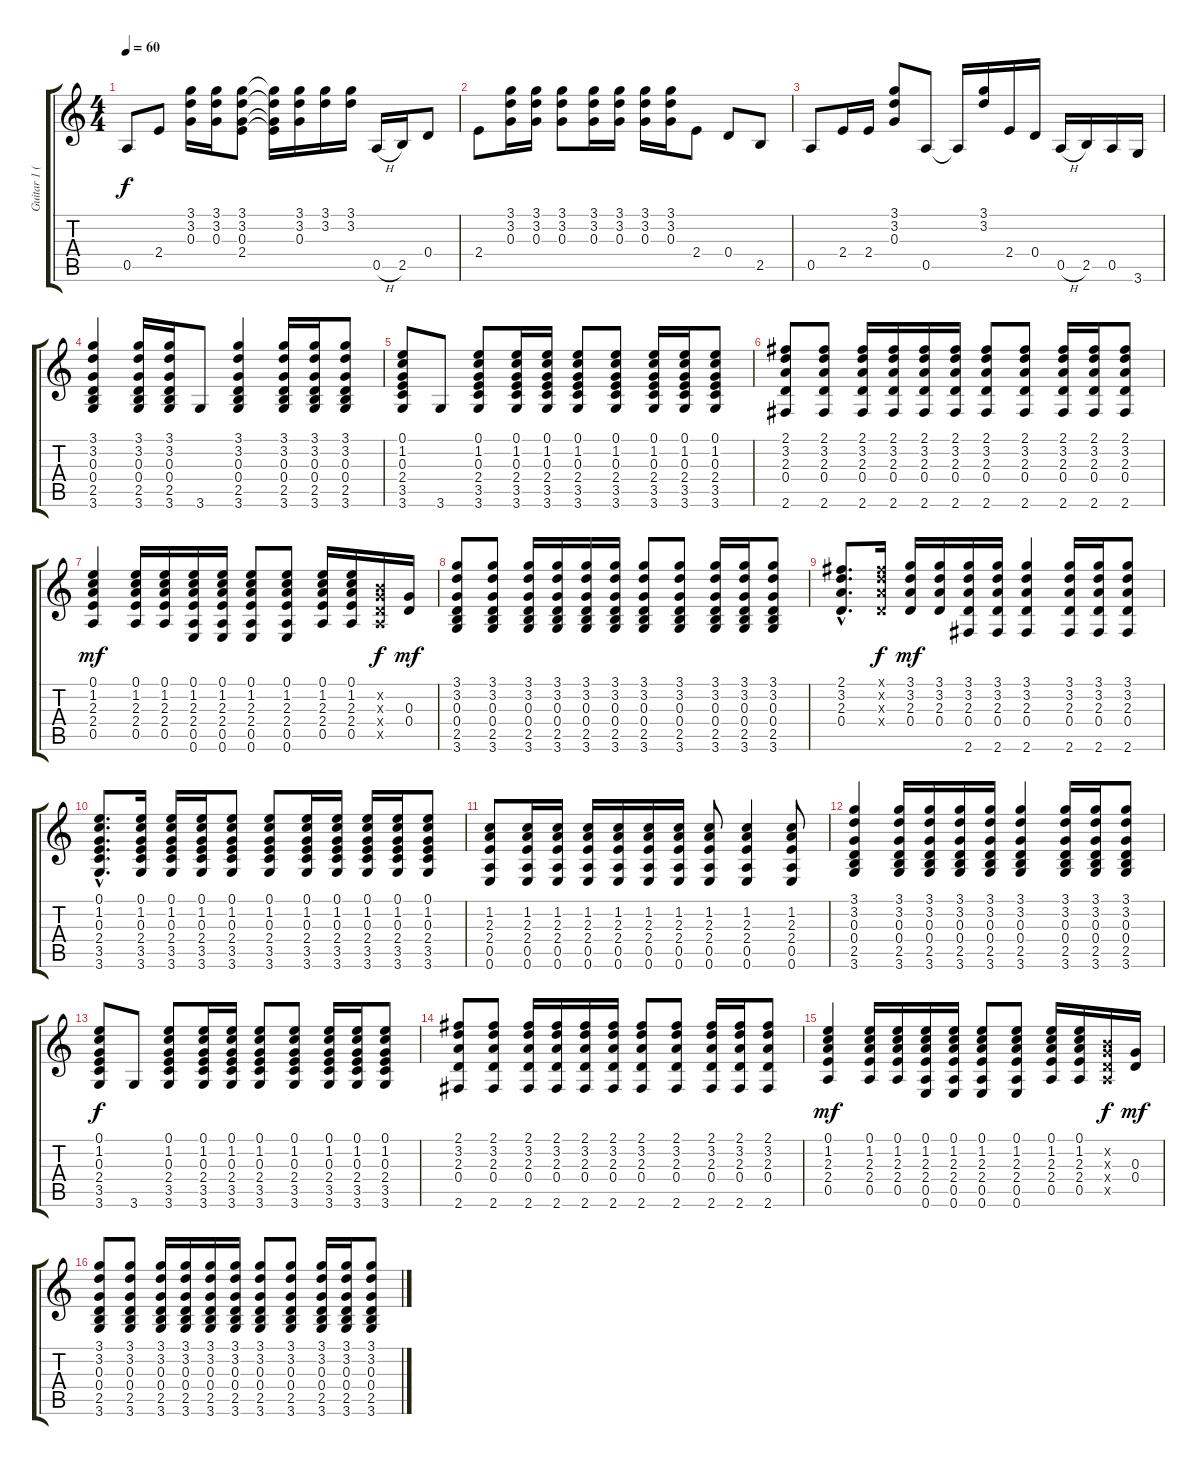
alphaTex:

\track ("Guitar 1 (12-string)" "Guitar 1 (") {instrument acousticguitarsteel}
\staff {score tabs}
\tuning (E4 B3 G3 D3 A2 E2) {hide}
\ts (4 4)
\tempo 60
\clef g2
\ks c
0.5.8{dy f} 2.4.8 (3.1 3.2 0.3).16 (3.1 3.2 0.3).16 (3.1 3.2 0.3 2.4).8 (3.1{t} 3.2{t} 0.3{t} 2.4{t}).16 (3.1 3.2 0.3).16 (3.1 3.2).16 (3.1 3.2).16 0.5{h}.16 2.5.16 0.4.8 |
2.4.8 (3.1 3.2 0.3).16 (3.1 3.2 0.3).16 (3.1 3.2 0.3).8 (3.1 3.2 0.3).16 (3.1 3.2 0.3).16 (3.1 3.2 0.3).16 (3.1 3.2 0.3).16 2.4.8 0.4.8 2.5.8 |
0.5.8 2.4.16 2.4.16 (3.1 3.2 0.3).8 0.5.8 0.5{t}.16 (3.1 3.2).16 2.4.16 0.4.16 0.5{h}.16 2.5.16 0.5.16 3.6.16 |
(3.1 3.2 0.3 0.4 2.5 3.6).4 (3.1 3.2 0.3 0.4 2.5 3.6).16 (3.1 3.2 0.3 0.4 2.5 3.6).16 3.6.8 (3.1 3.2 0.3 0.4 2.5 3.6).4 (3.1 3.2 0.3 0.4 2.5 3.6).16 (3.1 3.2 0.3 0.4 2.5 3.6).16 (3.1 3.2 0.3 0.4 2.5 3.6).8 |
(0.1 1.2 0.3 2.4 3.5 3.6).8 3.6.8 (0.1 1.2 0.3 2.4 3.5 3.6).8 (0.1 1.2 0.3 2.4 3.5 3.6).16 (0.1 1.2 0.3 2.4 3.5 3.6).16 (0.1 1.2 0.3 2.4 3.5 3.6).8 (0.1 1.2 0.3 2.4 3.5 3.6).8 (0.1 1.2 0.3 2.4 3.5 3.6).16 (0.1 1.2 0.3 2.4 3.5 3.6).16 (0.1 1.2 0.3 2.4 3.5 3.6).8 |
(2.1 3.2 2.3 0.4 2.6).8 (2.1 3.2 2.3 0.4 2.6).8 (2.1 3.2 2.3 0.4 2.6).16 (2.1 3.2 2.3 0.4 2.6).16 (2.1 3.2 2.3 0.4 2.6).16 (2.1 3.2 2.3 0.4 2.6).16 (2.1 3.2 2.3 0.4 2.6).8 (2.1 3.2 2.3 0.4 2.6).8 (2.1 3.2 2.3 0.4 2.6).16 (2.1 3.2 2.3 0.4 2.6).16 (2.1 3.2 2.3 0.4 2.6).8 |
(0.1 1.2 2.3 2.4 0.5).4{dy mf} (0.1 1.2 2.3 2.4 0.5).16 (0.1 1.2 2.3 2.4 0.5).16 (0.1 1.2 2.3 2.4 0.5 0.6).16 (0.1 1.2 2.3 2.4 0.5 0.6).16 (0.1 1.2 2.3 2.4 0.5 0.6).8 (0.1 1.2 2.3 2.4 0.5 0.6).8 (0.1 1.2 2.3 2.4 0.5).16 (0.1 1.2 2.3 2.4 0.5).16 (0.2{x} 0.3{x} 0.4{x} 0.5{x}).16{dy f} (0.3 0.4).16{dy mf} |
(3.1 3.2 0.3 0.4 2.5 3.6).8 (3.1 3.2 0.3 0.4 2.5 3.6).8 (3.1 3.2 0.3 0.4 2.5 3.6).16 (3.1 3.2 0.3 0.4 2.5 3.6).16 (3.1 3.2 0.3 0.4 2.5 3.6).16 (3.1 3.2 0.3 0.4 2.5 3.6).16 (3.1 3.2 0.3 0.4 2.5 3.6).8 (3.1 3.2 0.3 0.4 2.5 3.6).8 (3.1 3.2 0.3 0.4 2.5 3.6).16 (3.1 3.2 0.3 0.4 2.5 3.6).16 (3.1 3.2 0.3 0.4 2.5 3.6).8 |
(2.1{hac} 3.2{hac} 2.3{hac} 0.4{hac}).8{d} (2.1{x} 3.2{x} 2.3{x} 0.4{x}).16{dy f} (3.1 3.2 2.3 0.4).16{dy mf} (3.1 3.2 2.3 0.4).16 (3.1 3.2 2.3 0.4 2.6).16 (3.1 3.2 2.3 0.4 2.6).16 (3.1 3.2 2.3 0.4 2.6).4 (3.1 3.2 2.3 0.4 2.6).16 (3.1 3.2 2.3 0.4 2.6).16 (3.1 3.2 2.3 0.4 2.6).8 |
(0.1{hac} 1.2{hac} 0.3{hac} 2.4{hac} 3.5{hac} 3.6{hac}).8{d} (0.1 1.2 0.3 2.4 3.5 3.6).16 (0.1 1.2 0.3 2.4 3.5 3.6).16 (0.1 1.2 0.3 2.4 3.5 3.6).16 (0.1 1.2 0.3 2.4 3.5 3.6).8 (0.1 1.2 0.3 2.4 3.5 3.6).8 (0.1 1.2 0.3 2.4 3.5 3.6).16 (0.1 1.2 0.3 2.4 3.5 3.6).16 (0.1 1.2 0.3 2.4 3.5 3.6).16 (0.1 1.2 0.3 2.4 3.5 3.6).16 (0.1 1.2 0.3 2.4 3.5 3.6).8 |
(1.2 2.3 2.4 0.5 0.6).8 (1.2 2.3 2.4 0.5 0.6).16 (1.2 2.3 2.4 0.5 0.6).16 (1.2 2.3 2.4 0.5 0.6).16 (1.2 2.3 2.4 0.5 0.6).16 (1.2 2.3 2.4 0.5 0.6).16 (1.2 2.3 2.4 0.5 0.6).16 (1.2 2.3 2.4 0.5 0.6).8 (1.2 2.3 2.4 0.5 0.6).4 (1.2 2.3 2.4 0.5 0.6).8 |
(3.1 3.2 0.3 0.4 2.5 3.6).4 (3.1 3.2 0.3 0.4 2.5 3.6).16 (3.1 3.2 0.3 0.4 2.5 3.6).16 (3.1 3.2 0.3 0.4 2.5 3.6).16 (3.1 3.2 0.3 0.4 2.5 3.6).16 (3.1 3.2 0.3 0.4 2.5 3.6).4 (3.1 3.2 0.3 0.4 2.5 3.6).16 (3.1 3.2 0.3 0.4 2.5 3.6).16 (3.1 3.2 0.3 0.4 2.5 3.6).8 |
(0.1 1.2 0.3 2.4 3.5 3.6).8{dy f} 3.6.8 (0.1 1.2 0.3 2.4 3.5 3.6).8 (0.1 1.2 0.3 2.4 3.5 3.6).16 (0.1 1.2 0.3 2.4 3.5 3.6).16 (0.1 1.2 0.3 2.4 3.5 3.6).8 (0.1 1.2 0.3 2.4 3.5 3.6).8 (0.1 1.2 0.3 2.4 3.5 3.6).16 (0.1 1.2 0.3 2.4 3.5 3.6).16 (0.1 1.2 0.3 2.4 3.5 3.6).8 |
(2.1 3.2 2.3 0.4 2.6).8 (2.1 3.2 2.3 0.4 2.6).8 (2.1 3.2 2.3 0.4 2.6).16 (2.1 3.2 2.3 0.4 2.6).16 (2.1 3.2 2.3 0.4 2.6).16 (2.1 3.2 2.3 0.4 2.6).16 (2.1 3.2 2.3 0.4 2.6).8 (2.1 3.2 2.3 0.4 2.6).8 (2.1 3.2 2.3 0.4 2.6).16 (2.1 3.2 2.3 0.4 2.6).16 (2.1 3.2 2.3 0.4 2.6).8 |
(0.1 1.2 2.3 2.4 0.5).4{dy mf} (0.1 1.2 2.3 2.4 0.5).16 (0.1 1.2 2.3 2.4 0.5).16 (0.1 1.2 2.3 2.4 0.5 0.6).16 (0.1 1.2 2.3 2.4 0.5 0.6).16 (0.1 1.2 2.3 2.4 0.5 0.6).8 (0.1 1.2 2.3 2.4 0.5 0.6).8 (0.1 1.2 2.3 2.4 0.5).16 (0.1 1.2 2.3 2.4 0.5).16 (0.2{x} 0.3{x} 0.4{x} 0.5{x}).16{dy f} (0.3 0.4).16{dy mf} |
(3.1 3.2 0.3 0.4 2.5 3.6).8 (3.1 3.2 0.3 0.4 2.5 3.6).8 (3.1 3.2 0.3 0.4 2.5 3.6).16 (3.1 3.2 0.3 0.4 2.5 3.6).16 (3.1 3.2 0.3 0.4 2.5 3.6).16 (3.1 3.2 0.3 0.4 2.5 3.6).16 (3.1 3.2 0.3 0.4 2.5 3.6).8 (3.1 3.2 0.3 0.4 2.5 3.6).8 (3.1 3.2 0.3 0.4 2.5 3.6).16 (3.1 3.2 0.3 0.4 2.5 3.6).16 (3.1 3.2 0.3 0.4 2.5 3.6).8
